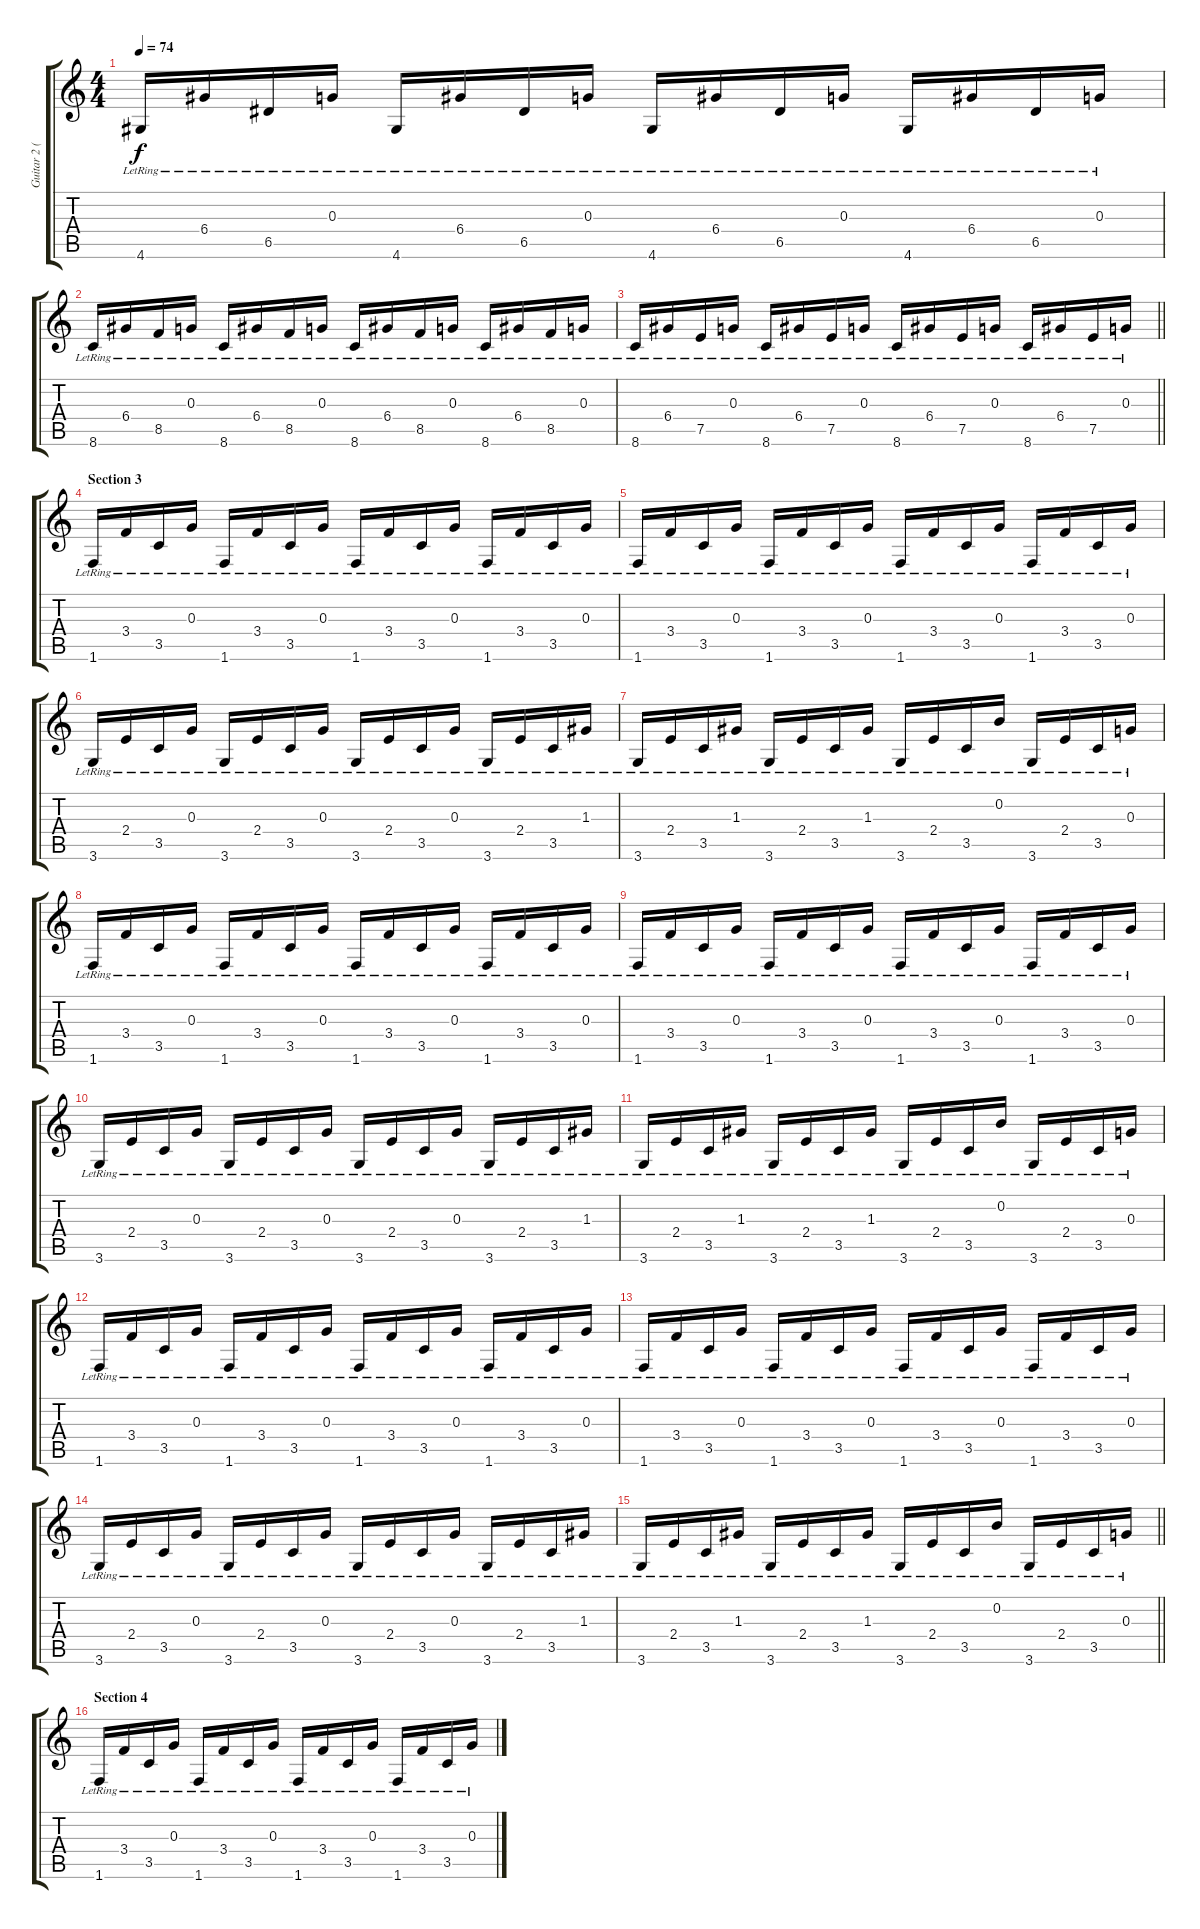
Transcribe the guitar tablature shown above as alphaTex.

\track ("Guitar 2 (Acoustic, Fingerstyle)" "Guitar 2 (") {instrument acousticguitarsteel}
\staff {score tabs}
\tuning (E4 B3 G3 D3 A2 E2) {hide}
\ts (4 4)
\tempo 74
\clef g2
\ks c
4.6{lr}.16{dy f} 6.4{lr}.16 6.5{lr}.16 0.3{lr}.16 4.6{lr}.16 6.4{lr}.16 6.5{lr}.16 0.3{lr}.16 4.6{lr}.16 6.4{lr}.16 6.5{lr}.16 0.3{lr}.16 4.6{lr}.16 6.4{lr}.16 6.5{lr}.16 0.3{lr}.16 |
8.6{lr}.16 6.4{lr}.16 8.5{lr}.16 0.3{lr}.16 8.6{lr}.16 6.4{lr}.16 8.5{lr}.16 0.3{lr}.16 8.6{lr}.16 6.4{lr}.16 8.5{lr}.16 0.3{lr}.16 8.6{lr}.16 6.4{lr}.16 8.5{lr}.16 0.3{lr}.16 |
\barLineRight lightlight
8.6{lr}.16 6.4{lr}.16 7.5{lr}.16 0.3{lr}.16 8.6{lr}.16 6.4{lr}.16 7.5{lr}.16 0.3{lr}.16 8.6{lr}.16 6.4{lr}.16 7.5{lr}.16 0.3{lr}.16 8.6{lr}.16 6.4{lr}.16 7.5{lr}.16 0.3{lr}.16 |
\section ("" "Section 3")
1.6{lr}.16 3.4{lr}.16 3.5{lr}.16 0.3{lr}.16 1.6{lr}.16 3.4{lr}.16 3.5{lr}.16 0.3{lr}.16 1.6{lr}.16 3.4{lr}.16 3.5{lr}.16 0.3{lr}.16 1.6{lr}.16 3.4{lr}.16 3.5{lr}.16 0.3{lr}.16 |
1.6{lr}.16 3.4{lr}.16 3.5{lr}.16 0.3{lr}.16 1.6{lr}.16 3.4{lr}.16 3.5{lr}.16 0.3{lr}.16 1.6{lr}.16 3.4{lr}.16 3.5{lr}.16 0.3{lr}.16 1.6{lr}.16 3.4{lr}.16 3.5{lr}.16 0.3{lr}.16 |
3.6{lr}.16 2.4{lr}.16 3.5{lr}.16 0.3{lr}.16 3.6{lr}.16 2.4{lr}.16 3.5{lr}.16 0.3{lr}.16 3.6{lr}.16 2.4{lr}.16 3.5{lr}.16 0.3{lr}.16 3.6{lr}.16 2.4{lr}.16 3.5{lr}.16 1.3{lr}.16 |
3.6{lr}.16 2.4{lr}.16 3.5{lr}.16 1.3{lr}.16 3.6{lr}.16 2.4{lr}.16 3.5{lr}.16 1.3{lr}.16 3.6{lr}.16 2.4{lr}.16 3.5{lr}.16 0.2{lr}.16 3.6{lr}.16 2.4{lr}.16 3.5{lr}.16 0.3{lr}.16 |
1.6{lr}.16 3.4{lr}.16 3.5{lr}.16 0.3{lr}.16 1.6{lr}.16 3.4{lr}.16 3.5{lr}.16 0.3{lr}.16 1.6{lr}.16 3.4{lr}.16 3.5{lr}.16 0.3{lr}.16 1.6{lr}.16 3.4{lr}.16 3.5{lr}.16 0.3{lr}.16 |
1.6{lr}.16 3.4{lr}.16 3.5{lr}.16 0.3{lr}.16 1.6{lr}.16 3.4{lr}.16 3.5{lr}.16 0.3{lr}.16 1.6{lr}.16 3.4{lr}.16 3.5{lr}.16 0.3{lr}.16 1.6{lr}.16 3.4{lr}.16 3.5{lr}.16 0.3{lr}.16 |
3.6{lr}.16 2.4{lr}.16 3.5{lr}.16 0.3{lr}.16 3.6{lr}.16 2.4{lr}.16 3.5{lr}.16 0.3{lr}.16 3.6{lr}.16 2.4{lr}.16 3.5{lr}.16 0.3{lr}.16 3.6{lr}.16 2.4{lr}.16 3.5{lr}.16 1.3{lr}.16 |
3.6{lr}.16 2.4{lr}.16 3.5{lr}.16 1.3{lr}.16 3.6{lr}.16 2.4{lr}.16 3.5{lr}.16 1.3{lr}.16 3.6{lr}.16 2.4{lr}.16 3.5{lr}.16 0.2{lr}.16 3.6{lr}.16 2.4{lr}.16 3.5{lr}.16 0.3{lr}.16 |
1.6{lr}.16 3.4{lr}.16 3.5{lr}.16 0.3{lr}.16 1.6{lr}.16 3.4{lr}.16 3.5{lr}.16 0.3{lr}.16 1.6{lr}.16 3.4{lr}.16 3.5{lr}.16 0.3{lr}.16 1.6{lr}.16 3.4{lr}.16 3.5{lr}.16 0.3{lr}.16 |
1.6{lr}.16 3.4{lr}.16 3.5{lr}.16 0.3{lr}.16 1.6{lr}.16 3.4{lr}.16 3.5{lr}.16 0.3{lr}.16 1.6{lr}.16 3.4{lr}.16 3.5{lr}.16 0.3{lr}.16 1.6{lr}.16 3.4{lr}.16 3.5{lr}.16 0.3{lr}.16 |
3.6{lr}.16 2.4{lr}.16 3.5{lr}.16 0.3{lr}.16 3.6{lr}.16 2.4{lr}.16 3.5{lr}.16 0.3{lr}.16 3.6{lr}.16 2.4{lr}.16 3.5{lr}.16 0.3{lr}.16 3.6{lr}.16 2.4{lr}.16 3.5{lr}.16 1.3{lr}.16 |
\barLineRight lightlight
3.6{lr}.16 2.4{lr}.16 3.5{lr}.16 1.3{lr}.16 3.6{lr}.16 2.4{lr}.16 3.5{lr}.16 1.3{lr}.16 3.6{lr}.16 2.4{lr}.16 3.5{lr}.16 0.2{lr}.16 3.6{lr}.16 2.4{lr}.16 3.5{lr}.16 0.3{lr}.16 |
\section ("" "Section 4")
1.6{lr}.16 3.4{lr}.16 3.5{lr}.16 0.3{lr}.16 1.6{lr}.16 3.4{lr}.16 3.5{lr}.16 0.3{lr}.16 1.6{lr}.16 3.4{lr}.16 3.5{lr}.16 0.3{lr}.16 1.6{lr}.16 3.4{lr}.16 3.5{lr}.16 0.3{lr}.16
